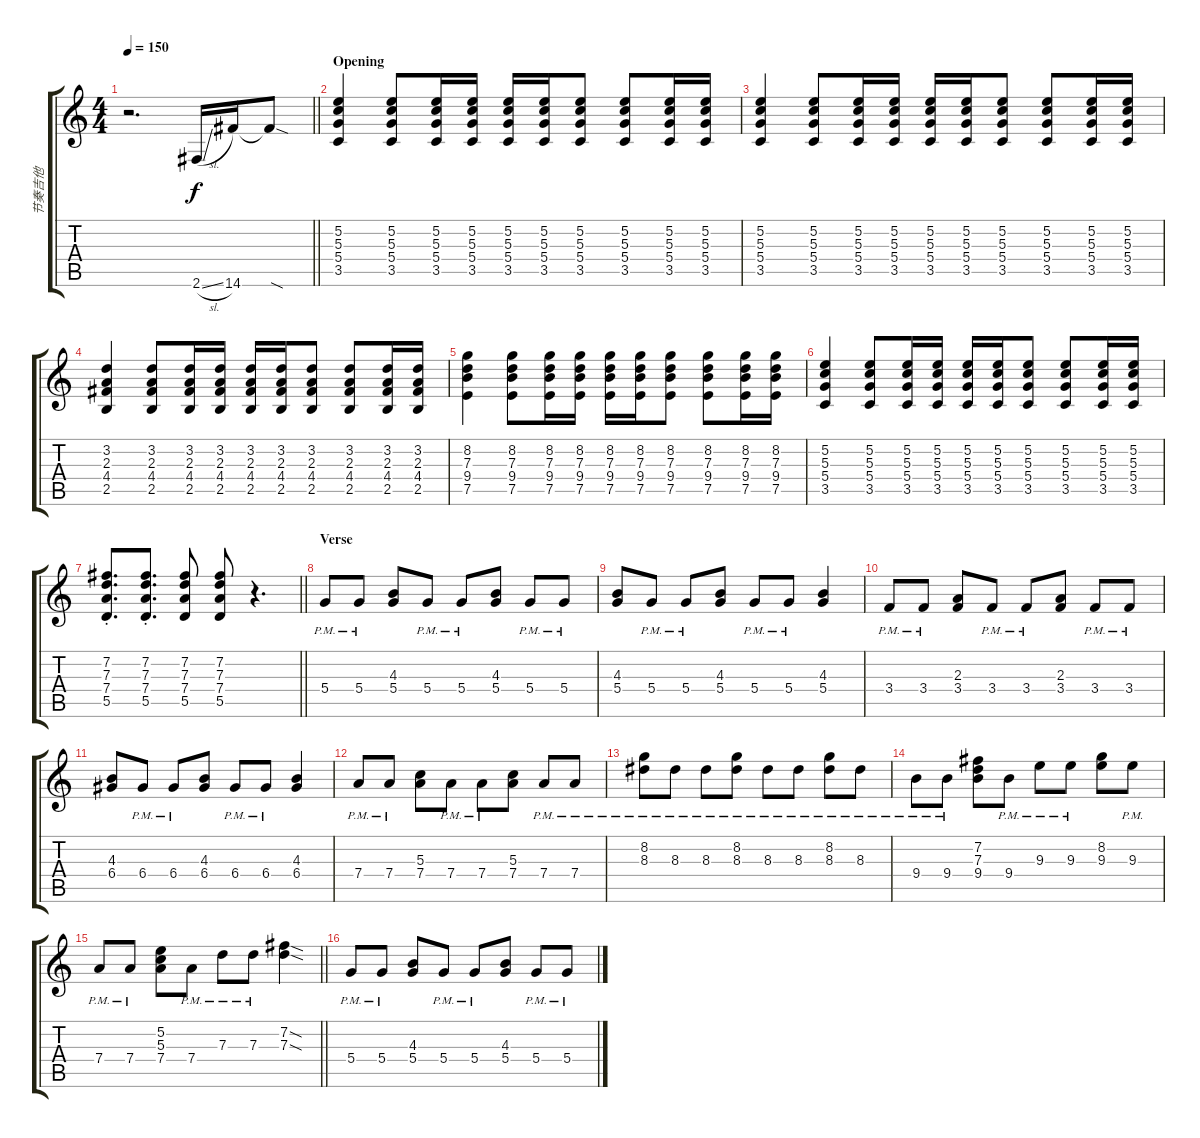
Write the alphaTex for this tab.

\track ("节奏吉他" "节奏吉他") {instrument overdrivenguitar}
\staff {score tabs}
\tuning (E4 B3 G3 D3 A2 E2) {hide}
\ts (4 4)
\tempo 150
\clef g2
\barLineRight lightlight
\ks c
r.2{d dy f instrument overdrivenguitar} 2.6{sl}.16 14.6.16 14.6{sod t}.8 |
\section ("" "Opening")
(5.2 5.3 5.4 3.5).4 (5.2 5.3 5.4 3.5).8 (5.2 5.3 5.4 3.5).16 (5.2 5.3 5.4 3.5).16 (5.2 5.3 5.4 3.5).16 (5.2 5.3 5.4 3.5).16 (5.2 5.3 5.4 3.5).8 (5.2 5.3 5.4 3.5).8 (5.2 5.3 5.4 3.5).16 (5.2 5.3 5.4 3.5).16 |
(5.2 5.3 5.4 3.5).4 (5.2 5.3 5.4 3.5).8 (5.2 5.3 5.4 3.5).16 (5.2 5.3 5.4 3.5).16 (5.2 5.3 5.4 3.5).16 (5.2 5.3 5.4 3.5).16 (5.2 5.3 5.4 3.5).8 (5.2 5.3 5.4 3.5).8 (5.2 5.3 5.4 3.5).16 (5.2 5.3 5.4 3.5).16 |
(3.2 2.3 4.4 2.5).4 (3.2 2.3 4.4 2.5).8 (3.2 2.3 4.4 2.5).16 (3.2 2.3 4.4 2.5).16 (3.2 2.3 4.4 2.5).16 (3.2 2.3 4.4 2.5).16 (3.2 2.3 4.4 2.5).8 (3.2 2.3 4.4 2.5).8 (3.2 2.3 4.4 2.5).16 (3.2 2.3 4.4 2.5).16 |
(8.2 7.3 9.4 7.5).4 (8.2 7.3 9.4 7.5).8 (8.2 7.3 9.4 7.5).16 (8.2 7.3 9.4 7.5).16 (8.2 7.3 9.4 7.5).16 (8.2 7.3 9.4 7.5).16 (8.2 7.3 9.4 7.5).8 (8.2 7.3 9.4 7.5).8 (8.2 7.3 9.4 7.5).16 (8.2 7.3 9.4 7.5).16 |
(5.2 5.3 5.4 3.5).4 (5.2 5.3 5.4 3.5).8 (5.2 5.3 5.4 3.5).16 (5.2 5.3 5.4 3.5).16 (5.2 5.3 5.4 3.5).16 (5.2 5.3 5.4 3.5).16 (5.2 5.3 5.4 3.5).8 (5.2 5.3 5.4 3.5).8 (5.2 5.3 5.4 3.5).16 (5.2 5.3 5.4 3.5).16 |
\barLineRight lightlight
(7.2{st} 7.3{st} 7.4{st} 5.5{st}).8{d} (7.2{st} 7.3{st} 7.4{st} 5.5{st}).8{d} (7.2 7.3 7.4 5.5).8 (7.2 7.3 7.4 5.5).8 r.4{d} |
\section ("" "Verse")
5.4{pm}.8 5.4{pm}.8 (4.3 5.4).8 5.4{pm}.8 5.4{pm}.8 (4.3 5.4).8 5.4{pm}.8 5.4{pm}.8 |
(4.3 5.4).8 5.4{pm}.8 5.4{pm}.8 (4.3 5.4).8 5.4{pm}.8 5.4{pm}.8 (4.3 5.4).4 |
3.4{pm}.8 3.4{pm}.8 (2.3 3.4).8 3.4{pm}.8 3.4{pm}.8 (2.3 3.4).8 3.4{pm}.8 3.4{pm}.8 |
(4.3 6.4).8 6.4{pm}.8 6.4{pm}.8 (4.3 6.4).8 6.4{pm}.8 6.4{pm}.8 (4.3 6.4).4 |
7.4{pm}.8 7.4{pm}.8 (5.3 7.4).8 7.4{pm}.8 7.4{pm}.8 (5.3 7.4).8 7.4{pm}.8 7.4{pm}.8 |
(8.2 8.3{pm}).8 8.3{pm}.8 8.3{pm}.8 (8.2 8.3{pm}).8 8.3{pm}.8 8.3{pm}.8 (8.2 8.3{pm}).8 8.3{pm}.8 |
9.4{pm}.8 9.4{pm}.8 (7.2 7.3 9.4).8 9.4{pm}.8 9.3{pm}.8 9.3{pm}.8 (8.2 9.3).8 9.3{pm}.8 |
\barLineRight lightlight
7.4{pm}.8 7.4{pm}.8 (5.2 5.3 7.4).8 7.4{pm}.8 7.3{pm}.8 7.3{pm}.8 (7.2{sod} 7.3{sod}).4 |
5.4{pm}.8 5.4{pm}.8 (4.3 5.4).8 5.4{pm}.8 5.4{pm}.8 (4.3 5.4).8 5.4{pm}.8 5.4{pm}.8
